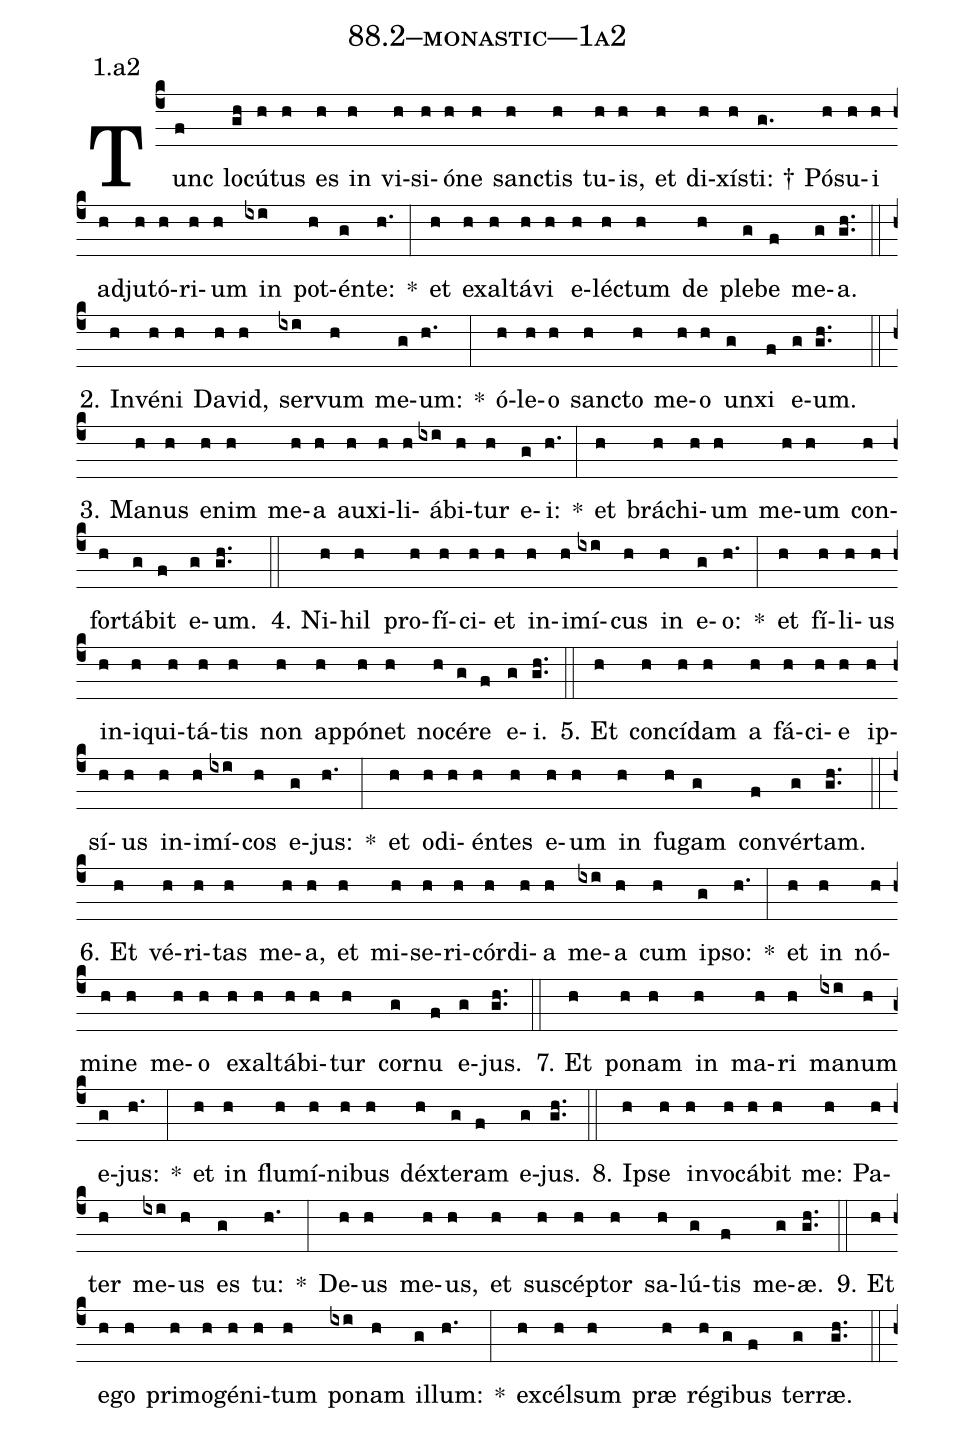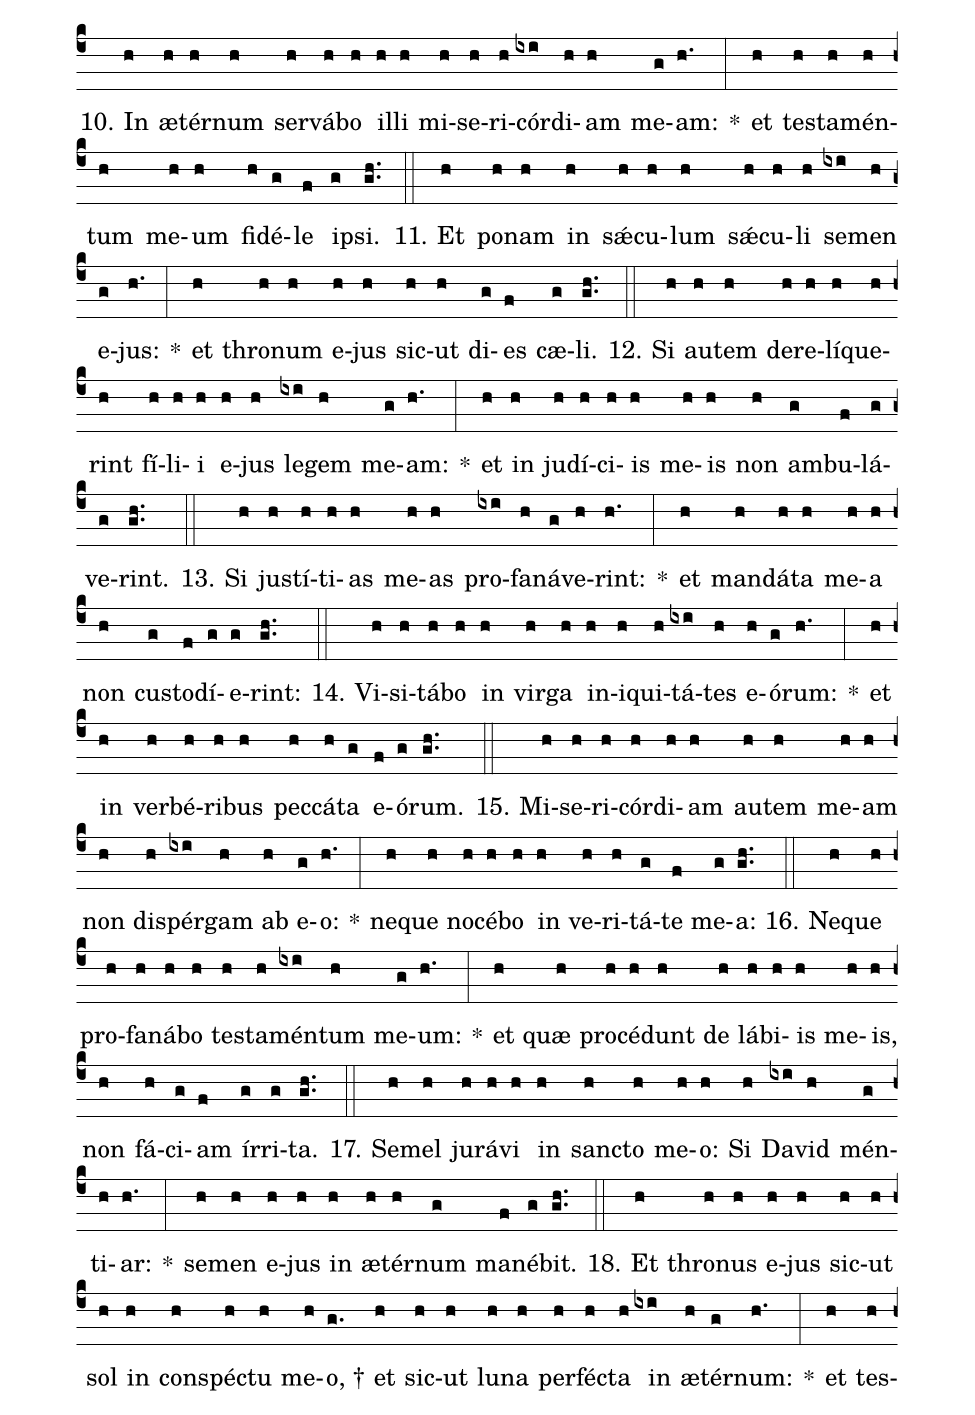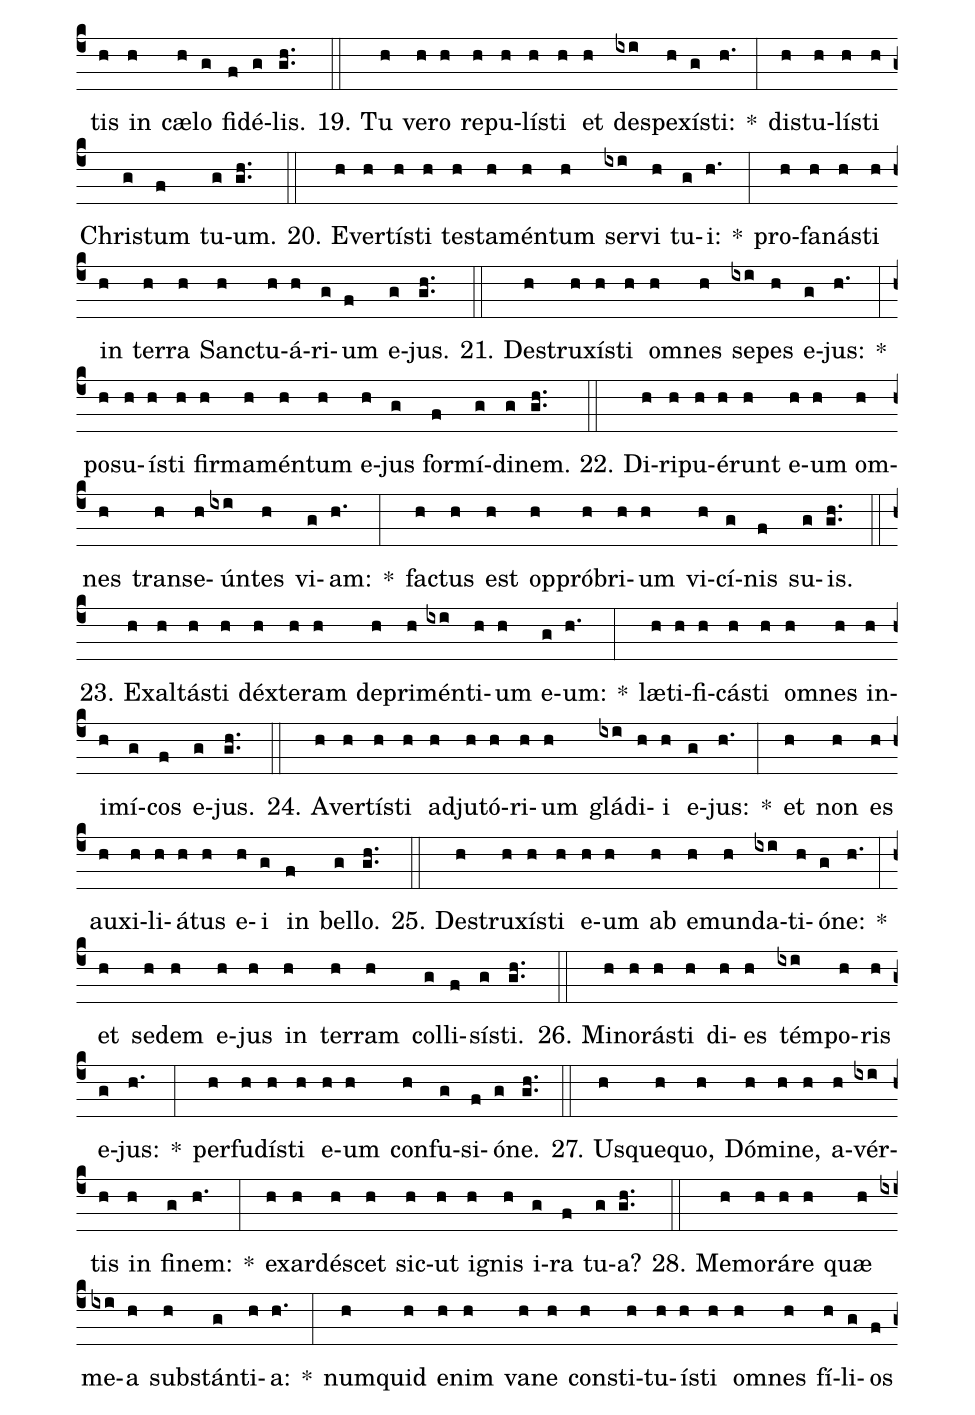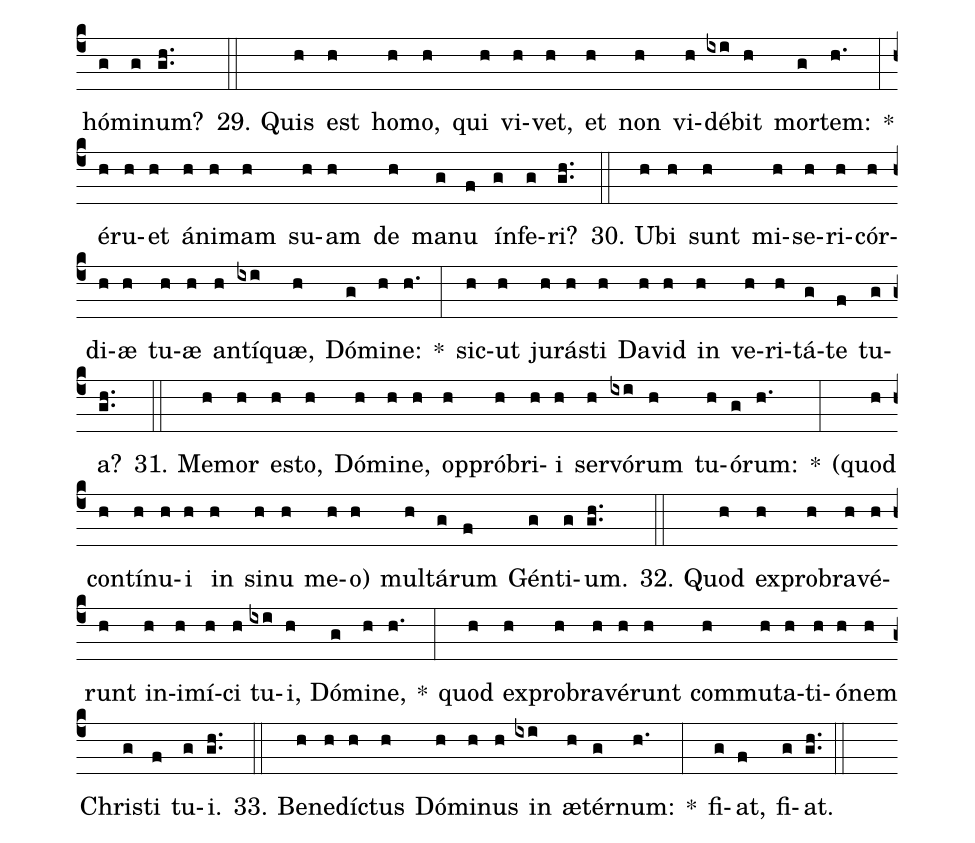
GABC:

name: 88.2--monastic---1a2;
annotation: 1.a2;
%%
(c4)Tunc(f) lo(gh)cú(h)tus(h) es(h) in(h) vi(h)si(h)ó(h)ne(h) sanc(h)tis(h) tu(h)is,(h) et(h) di(h)xís(h)ti: †(g.) Pó(h)su(h)i(h) ad(h)ju(h)tó(h)ri(h)um(h) in(ixi) pot(h)én(g)te:(h.) *(:) et(h) ex(h)al(h)tá(h)vi(h) e(h)léc(h)tum(h) de(h) ple(g)be(f) me(g)a.(gh..) (::)
2. In(h)vé(h)ni(h) Da(h)vid,(h) ser(ixi)vum(h) me(g)um:(h.) *(:) ó(h)le(h)o(h) sanc(h)to(h) me(h)o(h) un(g)xi(f) e(g)um.(gh..) (::)
3. Ma(h)nus(h) e(h)nim(h) me(h)a(h) au(h)xi(h)li(h)á(ixi)bi(h)tur(h) e(g)i:(h.) *(:) et(h) brá(h)chi(h)um(h) me(h)um(h) con(h)for(h)tá(g)bit(f) e(g)um.(gh..) (::)
4. Ni(h)hil(h) pro(h)fí(h)ci(h)et(h) in(h)i(h)mí(ixi)cus(h) in(h) e(g)o:(h.) *(:) et(h) fí(h)li(h)us(h) in(h)i(h)qui(h)tá(h)tis(h) non(h) ap(h)pó(h)net(h) no(h)cé(g)re(f) e(g)i.(gh..) (::)
5. Et(h) con(h)cí(h)dam(h) a(h) fá(h)ci(h)e(h) ip(h)sí(h)us(h) in(h)i(h)mí(ixi)cos(h) e(g)jus:(h.) *(:) et(h) o(h)di(h)én(h)tes(h) e(h)um(h) in(h) fu(h)gam(g) con(f)vér(g)tam.(gh..) (::)
6. Et(h) vé(h)ri(h)tas(h) me(h)a,(h) et(h) mi(h)se(h)ri(h)cór(h)di(h)a(h) me(ixi)a(h) cum(h) ip(g)so:(h.) *(:) et(h) in(h) nó(h)mi(h)ne(h) me(h)o(h) ex(h)al(h)tá(h)bi(h)tur(h) cor(g)nu(f) e(g)jus.(gh..) (::)
7. Et(h) po(h)nam(h) in(h) ma(h)ri(h) ma(ixi)num(h) e(g)jus:(h.) *(:) et(h) in(h) flu(h)mí(h)ni(h)bus(h) déx(h)te(g)ram(f) e(g)jus.(gh..) (::)
8. Ip(h)se(h) in(h)vo(h)cá(h)bit(h) me:(h) Pa(h)ter(h) me(ixi)us(h) es(g) tu:(h.) *(:) De(h)us(h) me(h)us,(h) et(h) su(h)scép(h)tor(h) sa(h)lú(g)tis(f) me(g)æ.(gh..) (::)
9. Et(h) e(h)go(h) pri(h)mo(h)gé(h)ni(h)tum(h) po(ixi)nam(h) il(g)lum:(h.) *(:) ex(h)cél(h)sum(h) præ(h) ré(h)gi(g)bus(f) ter(g)ræ.(gh..) (::)
10. In(h) æ(h)tér(h)num(h) ser(h)vá(h)bo(h) il(h)li(h) mi(h)se(h)ri(h)cór(ixi)di(h)am(h) me(g)am:(h.) *(:) et(h) tes(h)ta(h)mén(h)tum(h) me(h)um(h) fi(h)dé(g)le(f) ip(g)si.(gh..) (::)
11. Et(h) po(h)nam(h) in(h) sǽ(h)cu(h)lum(h) sǽ(h)cu(h)li(h) se(ixi)men(h) e(g)jus:(h.) *(:) et(h) thro(h)num(h) e(h)jus(h) sic(h)ut(h) di(g)es(f) cæ(g)li.(gh..) (::)
12. Si(h) au(h)tem(h) de(h)re(h)lí(h)que(h)rint(h) fí(h)li(h)i(h) e(h)jus(h) le(ixi)gem(h) me(g)am:(h.) *(:) et(h) in(h) ju(h)dí(h)ci(h)is(h) me(h)is(h) non(h) am(g)bu(f)lá(g)ve(g)rint.(gh..) (::)
13. Si(h) jus(h)tí(h)ti(h)as(h) me(h)as(h) pro(ixi)fa(h)ná(g)ve(h)rint:(h.) *(:) et(h) man(h)dá(h)ta(h) me(h)a(h) non(h) cus(g)to(f)dí(g)e(g)rint:(gh..) (::)
14. Vi(h)si(h)tá(h)bo(h) in(h) vir(h)ga(h) in(h)i(h)qui(h)tá(ixi)tes(h) e(h)ó(g)rum:(h.) *(:) et(h) in(h) ver(h)bé(h)ri(h)bus(h) pec(h)cá(h)ta(g) e(f)ó(g)rum.(gh..) (::)
15. Mi(h)se(h)ri(h)cór(h)di(h)am(h) au(h)tem(h) me(h)am(h) non(h) di(h)spér(ixi)gam(h) ab(h) e(g)o:(h.) *(:) ne(h)que(h) no(h)cé(h)bo(h) in(h) ve(h)ri(h)tá(g)te(f) me(g)a:(gh..) (::)
16. Ne(h)que(h) pro(h)fa(h)ná(h)bo(h) tes(h)ta(h)mén(ixi)tum(h) me(g)um:(h.) *(:) et(h) quæ(h) pro(h)cé(h)dunt(h) de(h) lá(h)bi(h)is(h) me(h)is,(h) non(h) fá(h)ci(g)am(f) ír(g)ri(g)ta.(gh..) (::)
17. Se(h)mel(h) ju(h)rá(h)vi(h) in(h) sanc(h)to(h) me(h)o:(h) Si(h) Da(ixi)vid(h) mén(g)ti(h)ar:(h.) *(:) se(h)men(h) e(h)jus(h) in(h) æ(h)tér(h)num(g) ma(f)né(g)bit.(gh..) (::)
18. Et(h) thro(h)nus(h) e(h)jus(h) sic(h)ut(h) sol(h) in(h) con(h)spéc(h)tu(h) me(h)o, †(g.) et(h) sic(h)ut(h) lu(h)na(h) per(h)féc(h)ta(h) in(ixi) æ(h)tér(g)num:(h.) *(:) et(h) tes(h)tis(h) in(h) cæ(h)lo(g) fi(f)dé(g)lis.(gh..) (::)
19. Tu(h) ve(h)ro(h) re(h)pu(h)lís(h)ti(h) et(h) de(ixi)spe(h)xís(g)ti:(h.) *(:) dis(h)tu(h)lís(h)ti(h) Chris(g)tum(f) tu(g)um.(gh..) (::)
20. E(h)ver(h)tís(h)ti(h) tes(h)ta(h)mén(h)tum(h) ser(ixi)vi(h) tu(g)i:(h.) *(:) pro(h)fa(h)nás(h)ti(h) in(h) ter(h)ra(h) Sanc(h)tu(h)á(h)ri(g)um(f) e(g)jus.(gh..) (::)
21. De(h)stru(h)xís(h)ti(h) om(h)nes(h) se(ixi)pes(h) e(g)jus:(h.) *(:) po(h)su(h)ís(h)ti(h) fir(h)ma(h)mén(h)tum(h) e(h)jus(g) for(f)mí(g)di(g)nem.(gh..) (::)
22. Di(h)ri(h)pu(h)é(h)runt(h) e(h)um(h) om(h)nes(h) trans(h)e(h)ún(ixi)tes(h) vi(g)am:(h.) *(:) fac(h)tus(h) est(h) op(h)pró(h)bri(h)um(h) vi(h)cí(g)nis(f) su(g)is.(gh..) (::)
23. Ex(h)al(h)tás(h)ti(h) déx(h)te(h)ram(h) de(h)pri(h)mén(ixi)ti(h)um(h) e(g)um:(h.) *(:) læ(h)ti(h)fi(h)cás(h)ti(h) om(h)nes(h) in(h)i(h)mí(g)cos(f) e(g)jus.(gh..) (::)
24. A(h)ver(h)tís(h)ti(h) ad(h)ju(h)tó(h)ri(h)um(h) glá(ixi)di(h)i(h) e(g)jus:(h.) *(:) et(h) non(h) es(h) au(h)xi(h)li(h)á(h)tus(h) e(h)i(g) in(f) bel(g)lo.(gh..) (::)
25. De(h)stru(h)xís(h)ti(h) e(h)um(h) ab(h) e(h)mun(h)da(ixi)ti(h)ó(g)ne:(h.) *(:) et(h) se(h)dem(h) e(h)jus(h) in(h) ter(h)ram(h) col(g)li(f)sís(g)ti.(gh..) (::)
26. Mi(h)no(h)rás(h)ti(h) di(h)es(h) tém(ixi)po(h)ris(h) e(g)jus:(h.) *(:) per(h)fu(h)dís(h)ti(h) e(h)um(h) con(h)fu(g)si(f)ó(g)ne.(gh..) (::)
27. Us(h)que(h)quo,(h) Dó(h)mi(h)ne,(h) a(h)vér(ixi)tis(h) in(h) fi(g)nem:(h.) *(:) ex(h)ar(h)dé(h)scet(h) sic(h)ut(h) i(h)gnis(h) i(g)ra(f) tu(g)a?(gh..) (::)
28. Me(h)mo(h)rá(h)re(h) quæ(h) me(ixi)a(h) sub(h)stán(g)ti(h)a:(h.) *(:) num(h)quid(h) e(h)nim(h) va(h)ne(h) con(h)sti(h)tu(h)ís(h)ti(h) om(h)nes(h) fí(h)li(g)os(f) hó(g)mi(g)num?(gh..) (::)
29. Quis(h) est(h) ho(h)mo,(h) qui(h) vi(h)vet,(h) et(h) non(h) vi(h)dé(ixi)bit(h) mor(g)tem:(h.) *(:) é(h)ru(h)et(h) á(h)ni(h)mam(h) su(h)am(h) de(h) ma(g)nu(f) ín(g)fe(g)ri?(gh..) (::)
30. U(h)bi(h) sunt(h) mi(h)se(h)ri(h)cór(h)di(h)æ(h) tu(h)æ(h) an(h)tí(ixi)quæ,(h) Dó(g)mi(h)ne:(h.) *(:) sic(h)ut(h) ju(h)rás(h)ti(h) Da(h)vid(h) in(h) ve(h)ri(h)tá(g)te(f) tu(g)a?(gh..) (::)
31. Me(h)mor(h) es(h)to,(h) Dó(h)mi(h)ne,(h) op(h)pró(h)bri(h)i(h) ser(h)vó(ixi)rum(h) tu(h)ó(g)rum:(h.) *(:) <v>(</v>quod(h) con(h)tí(h)nu(h)i(h) in(h) si(h)nu(h) me(h)o)(h) mul(h)tá(g)rum(f) Gén(g)ti(g)um.(gh..) (::)
32. Quod(h) ex(h)pro(h)bra(h)vé(h)runt(h) in(h)i(h)mí(h)ci(h) tu(ixi)i,(h) Dó(g)mi(h)ne,(h.) *(:) quod(h) ex(h)pro(h)bra(h)vé(h)runt(h) com(h)mu(h)ta(h)ti(h)ó(h)nem(h) Chris(g)ti(f) tu(g)i.(gh..) (::)
33. Be(h)ne(h)díc(h)tus(h) Dó(h)mi(h)nus(h) in(ixi) æ(h)tér(g)num:(h.) *(:) fi(g)at,(f) fi(g)at.(gh..) (::)
